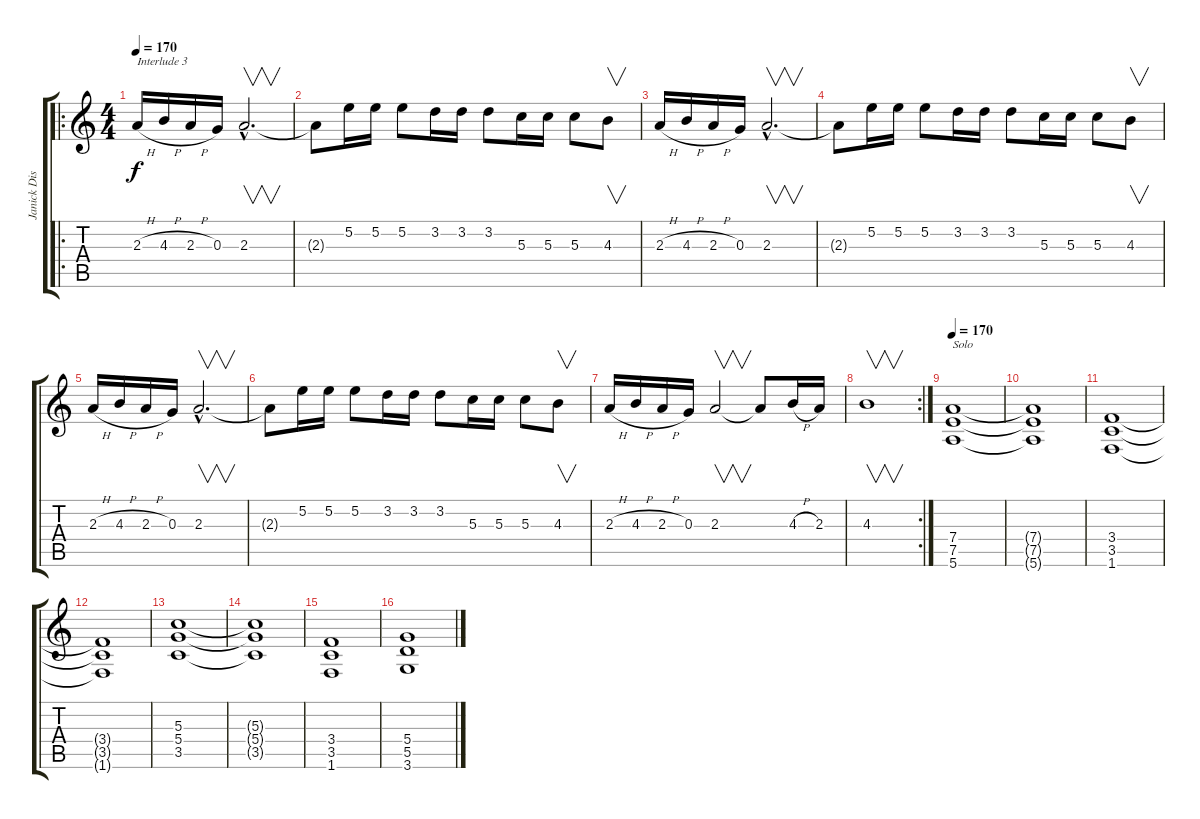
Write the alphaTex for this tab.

\track ("Janick Distortion" "Janick Dis") {instrument distortionguitar}
\staff {score tabs}
\tuning (E4 B3 G3 D3 A2 E2) {hide}
\ro
\ts (4 4)
\tempo 170
\clef g2
\ks c
2.3{h}.16{txt "Interlude 3" dy f} 4.3{h}.16 2.3{h}.16 0.3.16 2.3{hac}.2{v d} |
2.3{t}.8 5.2.16 5.2.16 5.2.8 3.2.16 3.2.16 3.2.8 5.3.16 5.3.16 5.3.8 4.3.8{v} |
2.3{h}.16 4.3{h}.16 2.3{h}.16 0.3.16 2.3{hac}.2{v d} |
2.3{t}.8 5.2.16 5.2.16 5.2.8 3.2.16 3.2.16 3.2.8 5.3.16 5.3.16 5.3.8 4.3.8{v} |
2.3{h}.16 4.3{h}.16 2.3{h}.16 0.3.16 2.3{hac}.2{v d} |
2.3{t}.8 5.2.16 5.2.16 5.2.8 3.2.16 3.2.16 3.2.8 5.3.16 5.3.16 5.3.8 4.3.8{v} |
2.3{h}.16 4.3{h}.16 2.3{h}.16 0.3.16 2.3.2{v} 2.3{t}.8 4.3{h}.16 2.3.16 |
\rc 2
4.3.1{v} |
\tempo 170
(7.4 7.5 5.6).1{txt "Solo"} |
(7.4{t} 7.5{t} 5.6{t}).1 |
(3.4 3.5 1.6).1 |
(3.4{t} 3.5{t} 1.6{t}).1 |
(5.3 5.4 3.5).1 |
(5.3{t} 5.4{t} 3.5{t}).1 |
(3.4 3.5 1.6).1 |
(5.4 5.5 3.6).1
